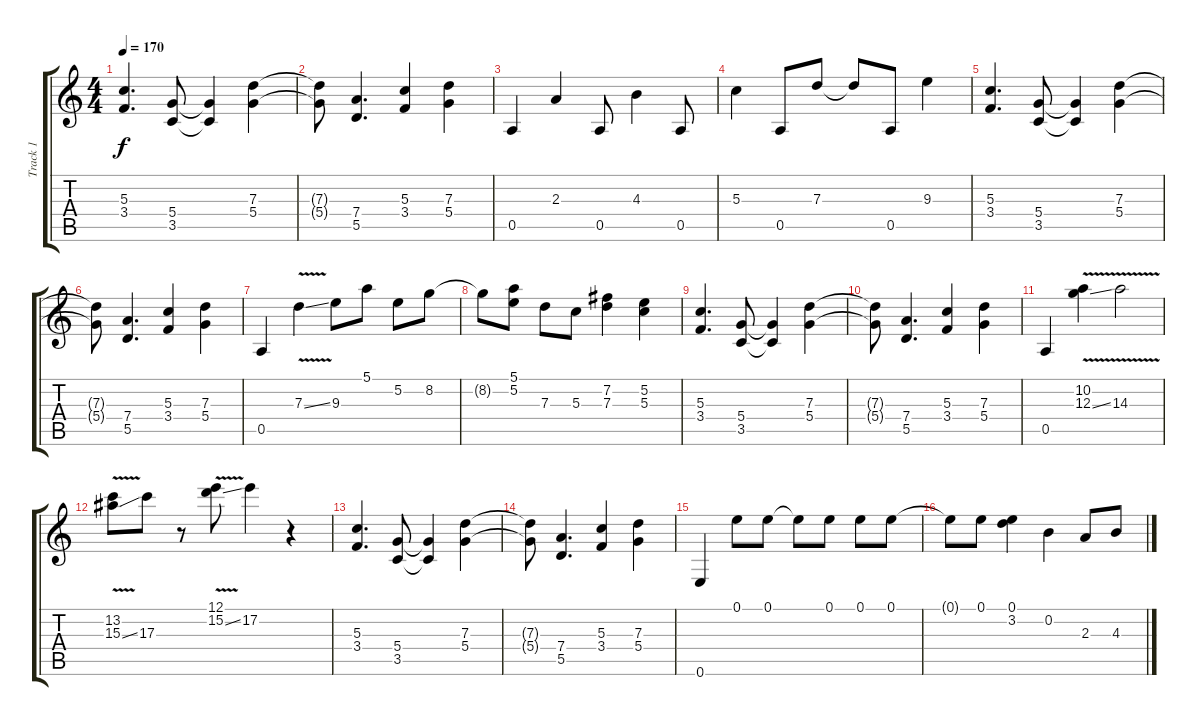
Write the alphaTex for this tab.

\track ("Track 1" "Track 1") {instrument electricguitarjazz}
\staff {score tabs}
\tuning (E4 B3 G3 D3 A2 E2) {hide}
\ts (4 4)
\tempo 170
\clef g2
\ks c
(5.3 3.4).4{d dy f} (5.4 3.5).8 (5.4{t} 3.5{t}).4 (7.3 5.4).4 |
(7.3{t} 5.4{t}).8 (7.4 5.5).4{d} (5.3 3.4).4 (7.3 5.4).4 |
0.5.4 2.3.4 0.5.8 4.3.4 0.5.8 |
5.3.4 0.5.8 7.3.8 7.3{t}.8 0.5.8 9.3.4 |
(5.3 3.4).4{d} (5.4 3.5).8 (5.4{t} 3.5{t}).4 (7.3 5.4).4 |
(7.3{t} 5.4{t}).8 (7.4 5.5).4{d} (5.3 3.4).4 (7.3 5.4).4 |
0.5.4 7.3{v ss}.4 9.3.8 5.1.8 5.2.8 8.2.8 |
8.2{t}.8 (5.1 5.2).8 7.3.8 5.3.8 (7.2 7.3).4 (5.2 5.3).4 |
(5.3 3.4).4{d} (5.4 3.5).8 (5.4{t} 3.5{t}).4 (7.3 5.4).4 |
(7.3{t} 5.4{t}).8 (7.4 5.5).4{d} (5.3 3.4).4 (7.3 5.4).4 |
0.5.4 (10.2 12.3{v ss}).4 14.3{v}.2 |
(13.2 15.3{v ss}).8 17.3.8 r.8 (12.1 15.2{v ss}).8 17.2.4 r.4 |
(5.3 3.4).4{d} (5.4 3.5).8 (5.4{t} 3.5{t}).4 (7.3 5.4).4 |
(7.3{t} 5.4{t}).8 (7.4 5.5).4{d} (5.3 3.4).4 (7.3 5.4).4 |
0.6.4 0.1.8 0.1.8 0.1{t}.8 0.1.8 0.1.8 0.1.8 |
0.1{t}.8 0.1.8 (0.1 3.2).4 0.2.4 2.3.8 4.3.8
